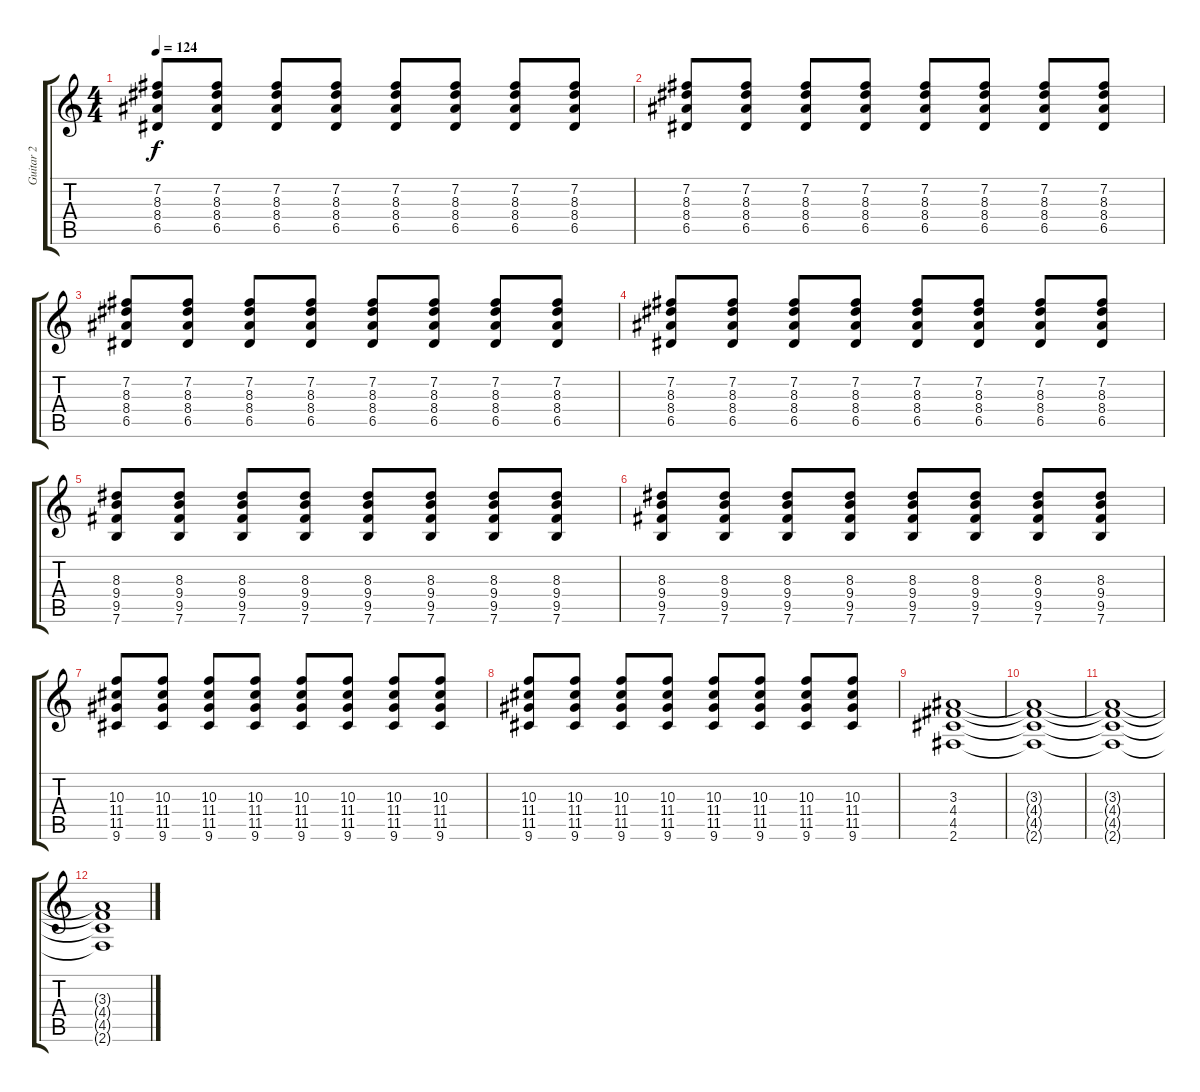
\track ("Guitar 2" "Guitar 2") {instrument distortionguitar}
\staff {score tabs}
\tuning (E4 B3 G3 D3 A2 E2) {hide}
\ts (4 4)
\tempo 124
\clef g2
\ks c
(7.2 8.3 8.4 6.5).8{dy f} (7.2 8.3 8.4 6.5).8 (7.2 8.3 8.4 6.5).8 (7.2 8.3 8.4 6.5).8 (7.2 8.3 8.4 6.5).8 (7.2 8.3 8.4 6.5).8 (7.2 8.3 8.4 6.5).8 (7.2 8.3 8.4 6.5).8 |
(7.2 8.3 8.4 6.5).8 (7.2 8.3 8.4 6.5).8 (7.2 8.3 8.4 6.5).8 (7.2 8.3 8.4 6.5).8 (7.2 8.3 8.4 6.5).8 (7.2 8.3 8.4 6.5).8 (7.2 8.3 8.4 6.5).8 (7.2 8.3 8.4 6.5).8 |
(7.2 8.3 8.4 6.5).8 (7.2 8.3 8.4 6.5).8 (7.2 8.3 8.4 6.5).8 (7.2 8.3 8.4 6.5).8 (7.2 8.3 8.4 6.5).8 (7.2 8.3 8.4 6.5).8 (7.2 8.3 8.4 6.5).8 (7.2 8.3 8.4 6.5).8 |
(7.2 8.3 8.4 6.5).8 (7.2 8.3 8.4 6.5).8 (7.2 8.3 8.4 6.5).8 (7.2 8.3 8.4 6.5).8 (7.2 8.3 8.4 6.5).8 (7.2 8.3 8.4 6.5).8 (7.2 8.3 8.4 6.5).8 (7.2 8.3 8.4 6.5).8 |
(8.3 9.4 9.5 7.6).8 (8.3 9.4 9.5 7.6).8 (8.3 9.4 9.5 7.6).8 (8.3 9.4 9.5 7.6).8 (8.3 9.4 9.5 7.6).8 (8.3 9.4 9.5 7.6).8 (8.3 9.4 9.5 7.6).8 (8.3 9.4 9.5 7.6).8 |
(8.3 9.4 9.5 7.6).8 (8.3 9.4 9.5 7.6).8 (8.3 9.4 9.5 7.6).8 (8.3 9.4 9.5 7.6).8 (8.3 9.4 9.5 7.6).8 (8.3 9.4 9.5 7.6).8 (8.3 9.4 9.5 7.6).8 (8.3 9.4 9.5 7.6).8 |
(10.3 11.4 11.5 9.6).8 (10.3 11.4 11.5 9.6).8 (10.3 11.4 11.5 9.6).8 (10.3 11.4 11.5 9.6).8 (10.3 11.4 11.5 9.6).8 (10.3 11.4 11.5 9.6).8 (10.3 11.4 11.5 9.6).8 (10.3 11.4 11.5 9.6).8 |
(10.3 11.4 11.5 9.6).8 (10.3 11.4 11.5 9.6).8 (10.3 11.4 11.5 9.6).8 (10.3 11.4 11.5 9.6).8 (10.3 11.4 11.5 9.6).8 (10.3 11.4 11.5 9.6).8 (10.3 11.4 11.5 9.6).8 (10.3 11.4 11.5 9.6).8 |
(3.3 4.4 4.5 2.6).1{volume 0} |
(3.3{t} 4.4{t} 4.5{t} 2.6{t}).1 |
(3.3{t} 4.4{t} 4.5{t} 2.6{t}).1 |
(3.3{t} 4.4{t} 4.5{t} 2.6{t}).1
